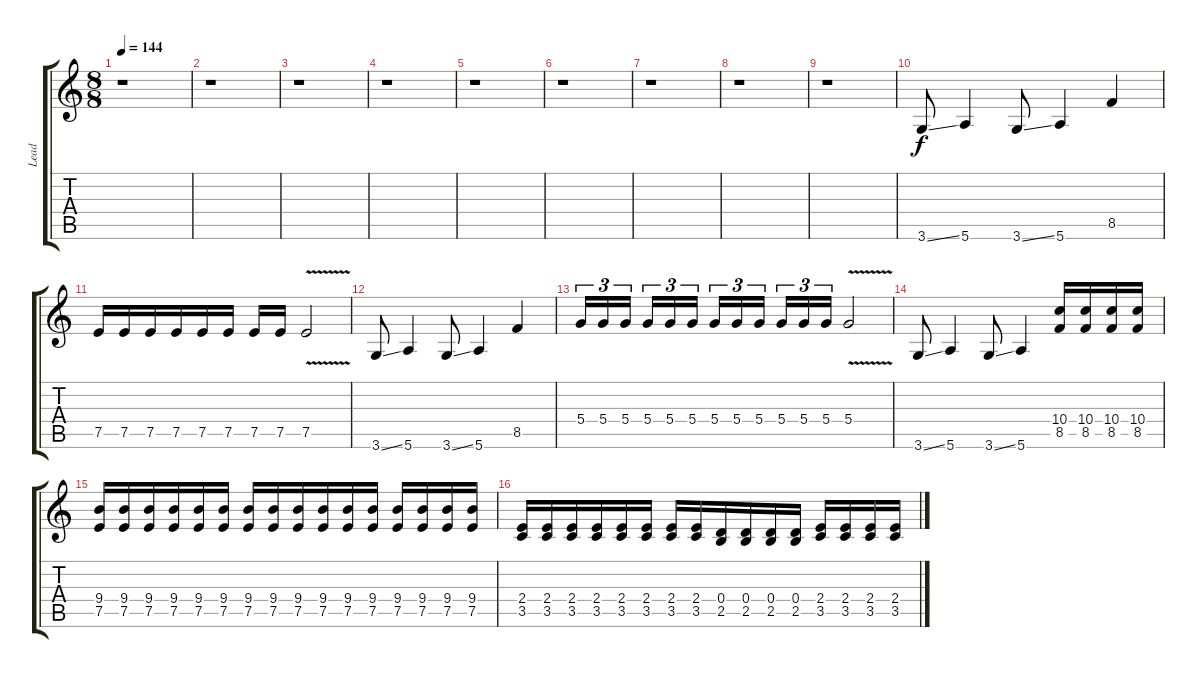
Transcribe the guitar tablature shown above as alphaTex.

\track ("Lead" "Lead") {instrument distortionguitar}
\staff {score tabs}
\tuning (E4 B3 G3 D3 A2 E2) {hide}
\ts (8 8)
\tempo 144
\clef g2
\ks c
r.1{dy f} |
r.1 |
r.1 |
r.1 |
r.1 |
r.1 |
r.1 |
r.1 |
r.1 |
3.6{ss}.8 5.6.4 3.6{ss}.8 5.6.4 8.5.4 |
7.5.16 7.5.16 7.5.16 7.5.16 7.5.16 7.5.16 7.5.16 7.5.16 7.5{v}.2 |
3.6{ss}.8 5.6.4 3.6{ss}.8 5.6.4 8.5.4 |
5.4.16{tu (3 2)} 5.4.16{tu (3 2)} 5.4.16{tu (3 2)} 5.4.16{tu (3 2)} 5.4.16{tu (3 2)} 5.4.16{tu (3 2)} 5.4.16{tu (3 2)} 5.4.16{tu (3 2)} 5.4.16{tu (3 2)} 5.4.16{tu (3 2)} 5.4.16{tu (3 2)} 5.4.16{tu (3 2)} 5.4{v}.2 |
3.6{ss}.8 5.6.4 3.6{ss}.8 5.6.4 (10.4 8.5).16 (10.4 8.5).16 (10.4 8.5).16 (10.4 8.5).16 |
(9.4 7.5).16 (9.4 7.5).16 (9.4 7.5).16 (9.4 7.5).16 (9.4 7.5).16 (9.4 7.5).16 (9.4 7.5).16 (9.4 7.5).16 (9.4 7.5).16 (9.4 7.5).16 (9.4 7.5).16 (9.4 7.5).16 (9.4 7.5).16 (9.4 7.5).16 (9.4 7.5).16 (9.4 7.5).16 |
(2.4 3.5).16 (2.4 3.5).16 (2.4 3.5).16 (2.4 3.5).16 (2.4 3.5).16 (2.4 3.5).16 (2.4 3.5).16 (2.4 3.5).16 (0.4 2.5).16 (0.4 2.5).16 (0.4 2.5).16 (0.4 2.5).16 (2.4 3.5).16 (2.4 3.5).16 (2.4 3.5).16 (2.4 3.5).16
